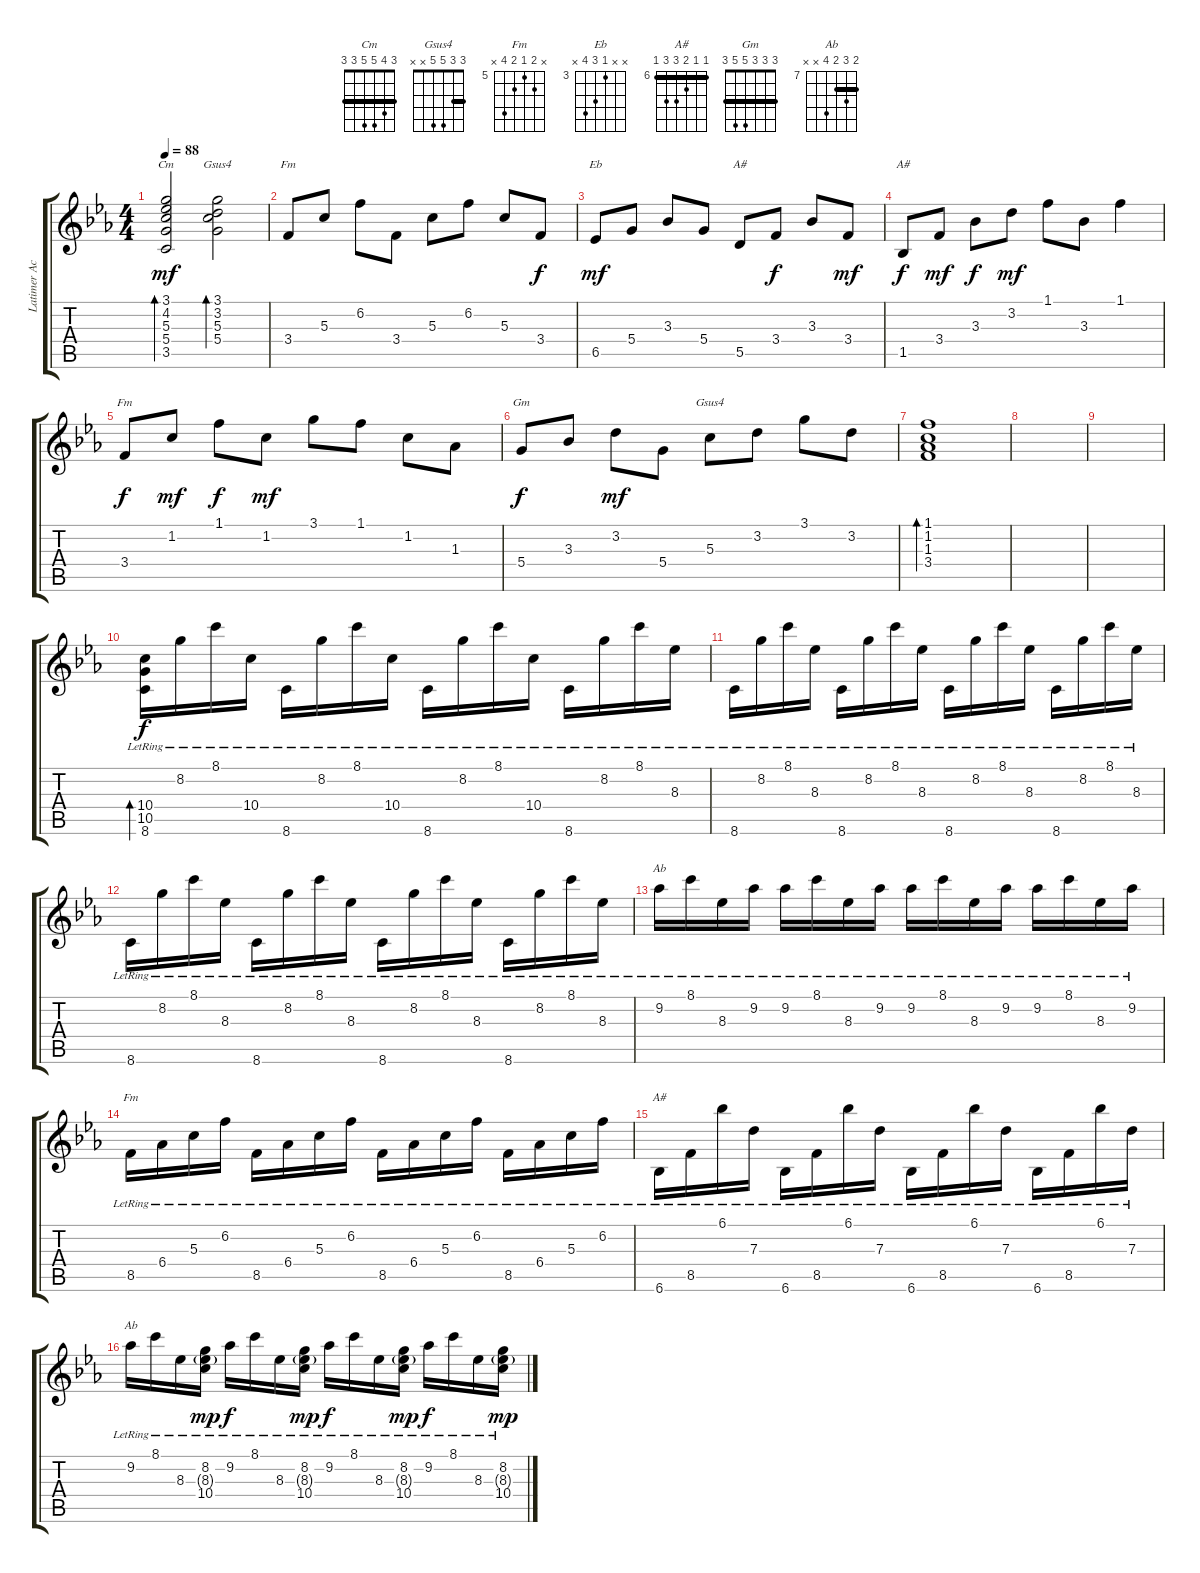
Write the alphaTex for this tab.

\track ("Latimer Acc." "Latimer Ac") {instrument acousticguitarsteel}
\staff {score tabs}
\tuning (E4 B3 G3 D3 A2 E2) {hide}
\chord ("Cm" 3 4 5 5 3 3) {barre 3}
\chord ("Gsus4" 3 3 5 5 x 3) {barre 3}
\chord ("Fm" x 6 5 3 x x) {firstfret 3}
\chord ("Eb" x x 3 5 6 x) {firstfret 3}
\chord ("A#" x x 3 3 5 x) {barre 3}
\chord ("A#" 1 3 3 3 1 x) {barre 1}
\chord ("Fm" 1 1 1 3 3 1) {barre 1}
\chord ("Gm" 3 3 3 5 5 3) {barre 3}
\chord ("Gsus4" 3 3 5 5 x x) {barre 3}
\chord ("Ab" 8 9 8 x x x) {firstfret 5 barre 8}
\chord ("Fm" x 6 5 6 8 x) {firstfret 5}
\chord ("A#" 6 6 7 8 8 6) {firstfret 6 barre 6}
\chord ("Ab" 8 9 8 10 x x) {firstfret 7 barre 8}
\ts (4 4)
\tempo 88
\clef g2
\ks cminor
(3.1 4.2 5.3 5.4 3.5).2{bd 120 ch "Cm" dy mf} (3.1 3.2 5.3 5.4).2{bd 120 ch "Gsus4"} |
3.4.8{ch "Fm"} 5.3.8 6.2.8 3.4.8 5.3.8 6.2.8 5.3.8 3.4.8{dy f} |
6.5.8{ch "Eb" dy mf} 5.4.8 3.3.8 5.4.8 5.5.8{ch "A#"} 3.4.8{dy f} 3.3.8 3.4.8{dy mf} |
1.5.8{ch "A#" dy f} 3.4.8{dy mf} 3.3.8{dy f} 3.2.8{dy mf} 1.1.8 3.3.8 1.1.4 |
3.4.8{ch "Fm" dy f} 1.2.8{dy mf} 1.1.8{dy f} 1.2.8{dy mf} 3.1.8 1.1.8 1.2.8 1.3.8 |
5.4.8{ch "Gm" dy f} 3.3.8 3.2.8{dy mf} 5.4.8 5.3.8{ch "Gsus4"} 3.2.8 3.1.8 3.2.8 |
(1.1 1.2 1.3 3.4).1{bd 60} |
|
|
(10.4{lr} 10.5{lr} 8.6{lr}).16{bd 240 dy f} 8.2{lr}.16 8.1{lr}.16 10.4{lr}.16 8.6{lr}.16 8.2{lr}.16 8.1{lr}.16 10.4{lr}.16 8.6{lr}.16 8.2{lr}.16 8.1{lr}.16 10.4{lr}.16 8.6{lr}.16 8.2{lr}.16 8.1{lr}.16 8.3{lr}.16 |
8.6{lr}.16 8.2{lr}.16 8.1{lr}.16 8.3{lr}.16 8.6{lr}.16 8.2{lr}.16 8.1{lr}.16 8.3{lr}.16 8.6{lr}.16 8.2{lr}.16 8.1{lr}.16 8.3{lr}.16 8.6{lr}.16 8.2{lr}.16 8.1{lr}.16 8.3{lr}.16 |
8.6{lr}.16 8.2{lr}.16 8.1{lr}.16 8.3{lr}.16 8.6{lr}.16 8.2{lr}.16 8.1{lr}.16 8.3{lr}.16 8.6{lr}.16 8.2{lr}.16 8.1{lr}.16 8.3{lr}.16 8.6{lr}.16 8.2{lr}.16 8.1{lr}.16 8.3{lr}.16 |
9.2{lr}.16{ch "Ab"} 8.1{lr}.16 8.3{lr}.16 9.2{lr}.16 9.2{lr}.16 8.1{lr}.16 8.3{lr}.16 9.2{lr}.16 9.2{lr}.16 8.1{lr}.16 8.3{lr}.16 9.2{lr}.16 9.2{lr}.16 8.1{lr}.16 8.3{lr}.16 9.2{lr}.16 |
8.5{lr}.16{ch "Fm"} 6.4{lr}.16 5.3{lr}.16 6.2{lr}.16 8.5{lr}.16 6.4{lr}.16 5.3{lr}.16 6.2{lr}.16 8.5{lr}.16 6.4{lr}.16 5.3{lr}.16 6.2{lr}.16 8.5{lr}.16 6.4{lr}.16 5.3{lr}.16 6.2{lr}.16 |
6.6{lr}.16{ch "A#"} 8.5{lr}.16 6.1{lr}.16 7.3{lr}.16 6.6{lr}.16 8.5{lr}.16 6.1{lr}.16 7.3{lr}.16 6.6{lr}.16 8.5{lr}.16 6.1{lr}.16 7.3{lr}.16 6.6{lr}.16 8.5{lr}.16 6.1{lr}.16 7.3{lr}.16 |
9.2{lr}.16{ch "Ab"} 8.1{lr}.16 8.3{lr}.16 (8.2{lr} 8.3{g lr} 10.4{lr}).16{dy mp} 9.2{lr}.16{dy f} 8.1{lr}.16 8.3{lr}.16 (8.2{lr} 8.3{g lr} 10.4{lr}).16{dy mp} 9.2{lr}.16{dy f} 8.1{lr}.16 8.3{lr}.16 (8.2{lr} 8.3{g lr} 10.4{lr}).16{dy mp} 9.2{lr}.16{dy f} 8.1{lr}.16 8.3{lr}.16 (8.2{lr} 8.3{g lr} 10.4{lr}).16{dy mp}
